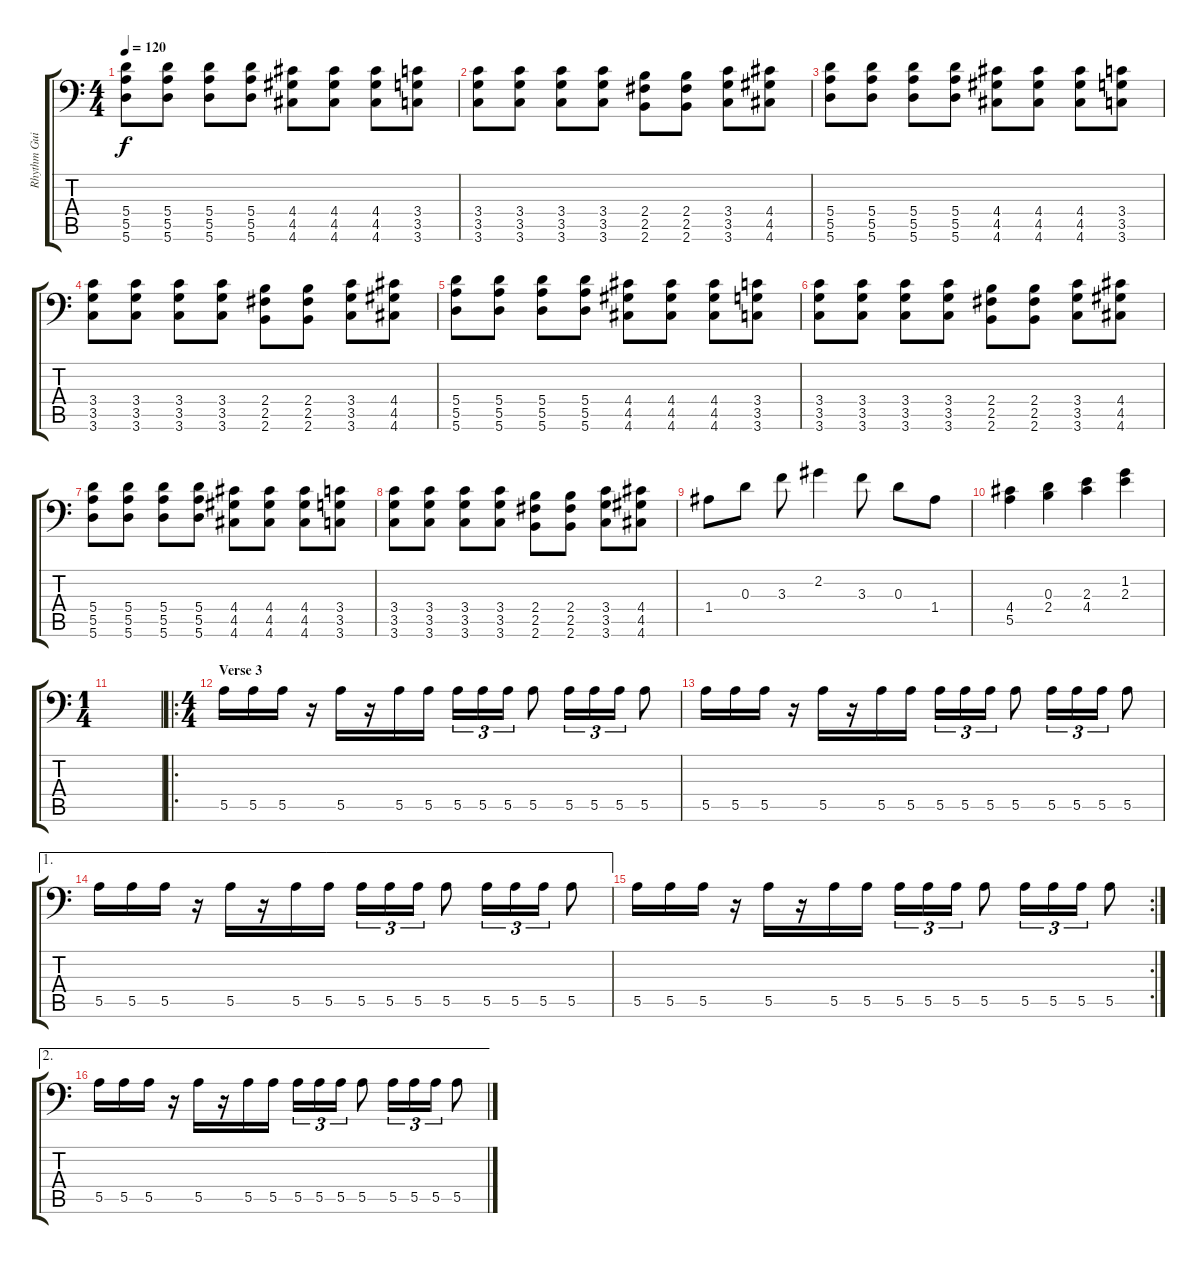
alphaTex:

\track ("Rhythm Guitar" "Rhythm Gui") {instrument distortionguitar}
\staff {score tabs}
\tuning (B3 Gb3 D3 A2 E2 A1) {hide}
\ts (4 4)
\tempo 120
\clef f4
\ks c
(5.4 5.5 5.6).8{dy f} (5.4 5.5 5.6).8 (5.4 5.5 5.6).8 (5.4 5.5 5.6).8 (4.4 4.5 4.6).8 (4.4 4.5 4.6).8 (4.4 4.5 4.6).8 (3.4 3.5 3.6).8 |
(3.4 3.5 3.6).8 (3.4 3.5 3.6).8 (3.4 3.5 3.6).8 (3.4 3.5 3.6).8 (2.4 2.5 2.6).8 (2.4 2.5 2.6).8 (3.4 3.5 3.6).8 (4.4 4.5 4.6).8 |
(5.4 5.5 5.6).8 (5.4 5.5 5.6).8 (5.4 5.5 5.6).8 (5.4 5.5 5.6).8 (4.4 4.5 4.6).8 (4.4 4.5 4.6).8 (4.4 4.5 4.6).8 (3.4 3.5 3.6).8 |
(3.4 3.5 3.6).8 (3.4 3.5 3.6).8 (3.4 3.5 3.6).8 (3.4 3.5 3.6).8 (2.4 2.5 2.6).8 (2.4 2.5 2.6).8 (3.4 3.5 3.6).8 (4.4 4.5 4.6).8 |
(5.4 5.5 5.6).8 (5.4 5.5 5.6).8 (5.4 5.5 5.6).8 (5.4 5.5 5.6).8 (4.4 4.5 4.6).8 (4.4 4.5 4.6).8 (4.4 4.5 4.6).8 (3.4 3.5 3.6).8 |
(3.4 3.5 3.6).8 (3.4 3.5 3.6).8 (3.4 3.5 3.6).8 (3.4 3.5 3.6).8 (2.4 2.5 2.6).8 (2.4 2.5 2.6).8 (3.4 3.5 3.6).8 (4.4 4.5 4.6).8 |
(5.4 5.5 5.6).8 (5.4 5.5 5.6).8 (5.4 5.5 5.6).8 (5.4 5.5 5.6).8 (4.4 4.5 4.6).8 (4.4 4.5 4.6).8 (4.4 4.5 4.6).8 (3.4 3.5 3.6).8 |
(3.4 3.5 3.6).8 (3.4 3.5 3.6).8 (3.4 3.5 3.6).8 (3.4 3.5 3.6).8 (2.4 2.5 2.6).8 (2.4 2.5 2.6).8 (3.4 3.5 3.6).8 (4.4 4.5 4.6).8 |
1.4.8 0.3.8 3.3.8 2.2.4 3.3.8 0.3.8 1.4.8 |
(4.4 5.5).4 (0.3 2.4).4 (2.3 4.4).4 (1.2 2.3).4 |
\ts (1 4)
|
\ro
\ts (4 4)
\section ("" "Verse 3")
5.5.16 5.5.16 5.5.16 r.16 5.5.16 r.16 5.5.16 5.5.16 5.5.16{tu (3 2)} 5.5.16{tu (3 2)} 5.5.16{tu (3 2)} 5.5.8 5.5.16{tu (3 2)} 5.5.16{tu (3 2)} 5.5.16{tu (3 2)} 5.5.8 |
5.5.16 5.5.16 5.5.16 r.16 5.5.16 r.16 5.5.16 5.5.16 5.5.16{tu (3 2)} 5.5.16{tu (3 2)} 5.5.16{tu (3 2)} 5.5.8 5.5.16{tu (3 2)} 5.5.16{tu (3 2)} 5.5.16{tu (3 2)} 5.5.8 |
\ae 1
5.5.16 5.5.16 5.5.16 r.16 5.5.16 r.16 5.5.16 5.5.16 5.5.16{tu (3 2)} 5.5.16{tu (3 2)} 5.5.16{tu (3 2)} 5.5.8 5.5.16{tu (3 2)} 5.5.16{tu (3 2)} 5.5.16{tu (3 2)} 5.5.8 |
\rc 2
5.5.16 5.5.16 5.5.16 r.16 5.5.16 r.16 5.5.16 5.5.16 5.5.16{tu (3 2)} 5.5.16{tu (3 2)} 5.5.16{tu (3 2)} 5.5.8 5.5.16{tu (3 2)} 5.5.16{tu (3 2)} 5.5.16{tu (3 2)} 5.5.8 |
\ae 2
5.5.16 5.5.16 5.5.16 r.16 5.5.16 r.16 5.5.16 5.5.16 5.5.16{tu (3 2)} 5.5.16{tu (3 2)} 5.5.16{tu (3 2)} 5.5.8 5.5.16{tu (3 2)} 5.5.16{tu (3 2)} 5.5.16{tu (3 2)} 5.5.8
